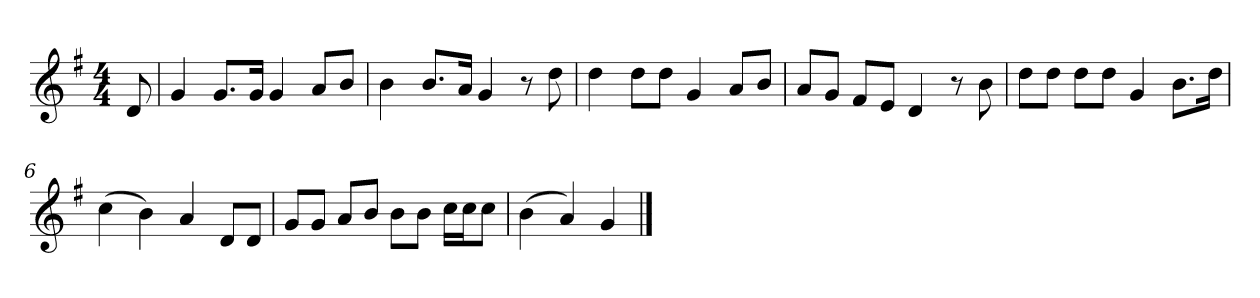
**kern
*part1
*staff1
*k[f#]
*M4/4
*MM120
=
8d
=1
4g
8.gL
16gJk
4g
8aL
8bJ
=2
4b
8.bL
16aJk
4g
8r
8dd
=3
4dd
8ddL
8ddJ
4g
8aL
8bJ
=4
8aL
8gJ
8f#L
8eJ
4d
8r
8b
=5
8ddL
8ddJ
8ddL
8ddJ
4g
8.bL
16ddJk
=6
(4cc
4b)
4a
8dL
8dJ
=7
8gL
8gJ
8aL
8bJ
8bL
8bJ
16ccLL
16ccJ
8ccJ
=8
(4b
4a)
4g
==
*-
